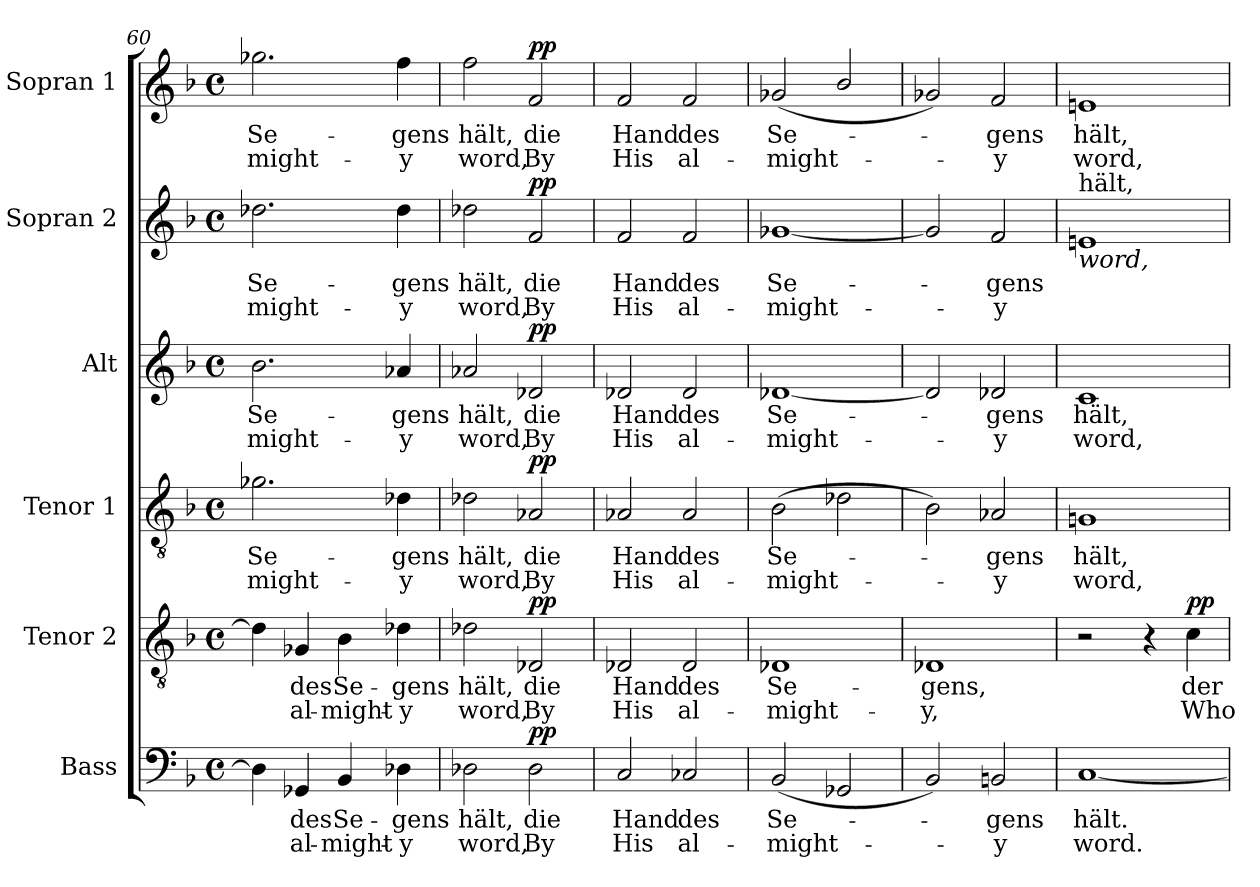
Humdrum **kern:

**kern	**text	**text	**dynam	**kern	**text	**text	**dynam	**kern	**text	**text	**dynam	**kern	**text	**text	**dynam	**kern	**text	**text	**dynam	**kern	**text	**text	**dynam
*part6	*part6	*part6	*part6	*part5	*part5	*part5	*part5	*part4	*part4	*part4	*part4	*part3	*part3	*part3	*part3	*part2	*part2	*part2	*part2	*part1	*part1	*part1	*part1
*staff6	*staff6	*staff6	*staff6	*staff5	*staff5	*staff5	*staff5	*staff4	*staff4	*staff4	*staff4	*staff3	*staff3	*staff3	*staff3	*staff2	*staff2	*staff2	*staff2	*staff1	*staff1	*staff1	*staff1
*I"Bass	*	*	*	*I"Tenor 2	*	*	*	*I"Tenor 1	*	*	*	*I"Alt	*	*	*	*I"Sopran 2	*	*	*	*I"Sopran 1	*	*	*
*clefF4	*	*	*	*clefGv2	*	*	*	*clefGv2	*	*	*	*clefG2	*	*	*	*clefG2	*	*	*	*clefG2	*	*	*
*k[b-]	*	*	*	*k[b-]	*	*	*	*k[b-]	*	*	*	*k[b-]	*	*	*	*k[b-]	*	*	*	*k[b-]	*	*	*
*M4/4	*	*	*	*M4/4	*	*	*	*M4/4	*	*	*	*M4/4	*	*	*	*M4/4	*	*	*	*M4/4	*	*	*
*met(c)	*	*	*	*met(c)	*	*	*	*met(c)	*	*	*	*met(c)	*	*	*	*met(c)	*	*	*	*met(c)	*	*	*
=60	=60	=60	=60	=60	=60	=60	=60	=60	=60	=60	=60	=60	=60	=60	=60	=60	=60	=60	=60	=60	=60	=60	=60
!	!	!	!	!	!	!	!	!	!LO:LY:b	!LO:LY:b	!	!	!LO:LY:b	!LO:LY:b	!	!	!LO:LY:b	!LO:LY:b	!	!	!LO:LY:b	!LO:LY:b	!
4D-\]	.	.	.	4d-\]	.	.	.	2.g-X\	Se-	-might-	.	2.b-\	Se-	-might-	.	2.dd-X\	Se-	-might-	.	2.gg-X\	Se-	-might-	.
!	!LO:LY:b	!LO:LY:b	!	!	!LO:LY:b	!LO:LY:b	!	!	!	!	!	!	!	!	!	!	!	!	!	!	!	!	!
4GG-X/	des	al-	.	4G-X/	des	al-	.	.	.	.	.	.	.	.	.	.	.	.	.	.	.	.	.
!	!LO:LY:b	!LO:LY:b	!	!	!LO:LY:b	!LO:LY:b	!	!	!	!	!	!	!	!	!	!	!	!	!	!	!	!	!
4BB-/	Se-	-might-	.	4B-\	Se-	-might-	.	.	.	.	.	.	.	.	.	.	.	.	.	.	.	.	.
!	!LO:LY:b	!LO:LY:b	!	!	!LO:LY:b	!LO:LY:b	!	!	!LO:LY:b	!LO:LY:b	!	!	!LO:LY:b	!LO:LY:b	!	!	!LO:LY:b	!LO:LY:b	!	!	!LO:LY:b	!LO:LY:b	!
4D-X\	-gens	-y	.	4d-X\	-gens	-y	.	4d-X\	-gens	-y	.	4a-X/	-gens	-y	.	4dd-\	-gens	-y	.	4ff\	-gens	-y	.
=61	=61	=61	=61	=61	=61	=61	=61	=61	=61	=61	=61	=61	=61	=61	=61	=61	=61	=61	=61	=61	=61	=61	=61
!	!LO:LY:b	!LO:LY:b	!	!	!LO:LY:b	!LO:LY:b	!	!	!LO:LY:b	!LO:LY:b	!	!	!LO:LY:b	!LO:LY:b	!	!	!LO:LY:b	!LO:LY:b	!	!	!LO:LY:b	!LO:LY:b	!
2D-X\	hält,	word,	.	2d-X\	hält,	word,	.	2d-X\	hält,	word,	.	2a-X/	hält,	word,	.	2dd-X\	hält,	word,	.	2ff\	hält,	word,	.
!	!LO:LY:b	!LO:LY:b	!LO:DY:a	!	!LO:LY:b	!LO:LY:b	!LO:DY:a	!	!LO:LY:b	!LO:LY:b	!LO:DY:a	!	!LO:LY:b	!LO:LY:b	!LO:DY:a	!	!LO:LY:b	!LO:LY:b	!LO:DY:a	!	!LO:LY:b	!LO:LY:b	!LO:DY:a
2D-\	die	By	pp	2D-X/	die	By	pp	2A-X/	die	By	pp	2d-X/	die	By	pp	2f/	die	By	pp	2f/	die	By	pp
=62	=62	=62	=62	=62	=62	=62	=62	=62	=62	=62	=62	=62	=62	=62	=62	=62	=62	=62	=62	=62	=62	=62	=62
!	!LO:LY:b	!LO:LY:b	!	!	!LO:LY:b	!LO:LY:b	!	!	!LO:LY:b	!LO:LY:b	!	!	!LO:LY:b	!LO:LY:b	!	!	!LO:LY:b	!LO:LY:b	!	!	!LO:LY:b	!LO:LY:b	!
2C/	Hand	His	.	2D-X/	Hand	His	.	2A-X/	Hand	His	.	2d-X/	Hand	His	.	2f/	Hand	His	.	2f/	Hand	His	.
!	!LO:LY:b	!LO:LY:b	!	!	!LO:LY:b	!LO:LY:b	!	!	!LO:LY:b	!LO:LY:b	!	!	!LO:LY:b	!LO:LY:b	!	!	!LO:LY:b	!LO:LY:b	!	!	!LO:LY:b	!LO:LY:b	!
2C-X/	des	al-	.	2D-/	des	al-	.	2A-/	des	al-	.	2d-/	des	al-	.	2f/	des	al-	.	2f/	des	al-	.
=63	=63	=63	=63	=63	=63	=63	=63	=63	=63	=63	=63	=63	=63	=63	=63	=63	=63	=63	=63	=63	=63	=63	=63
!	!LO:LY:b	!LO:LY:b	!	!	!LO:LY:b	!LO:LY:b	!	!	!LO:LY:b	!LO:LY:b	!	!	!LO:LY:b	!LO:LY:b	!	!	!LO:LY:b	!LO:LY:b	!	!	!LO:LY:b	!LO:LY:b	!
(2BB-/	Se-	-might-	.	1D-X	Se-	-might-	.	(2B-\	Se-	-might-	.	[1d-X	Se-	-might-	.	[1g-X	Se-	-might-	.	(2g-X/	Se-	-might-	.
2GG-X/	.	.	.	.	.	.	.	2d-X\	.	.	.	.	.	.	.	.	.	.	.	2b-/	.	.	.
=64	=64	=64	=64	=64	=64	=64	=64	=64	=64	=64	=64	=64	=64	=64	=64	=64	=64	=64	=64	=64	=64	=64	=64
!	!	!	!	!	!LO:LY:b	!LO:LY:b	!	!	!	!	!	!	!	!	!	!	!	!	!	!	!	!	!
2BB-/)	.	.	.	1D-X	-gens,	-y,	.	2B-\)	.	.	.	2d-/]	.	.	.	2g-/]	.	.	.	2g-X/)	.	.	.
!	!LO:LY:b	!LO:LY:b	!	!	!	!	!	!	!LO:LY:b	!LO:LY:b	!	!	!LO:LY:b	!LO:LY:b	!	!	!LO:LY:b	!LO:LY:b	!	!	!LO:LY:b	!LO:LY:b	!
2BBn/	-gens	-y	.	.	.	.	.	2A-X/	-gens	-y	.	2d-X/	-gens	-y	.	2f/	-gens	-y	.	2f/	-gens	-y	.
!!LO:LB:g=z
=65	=65	=65	=65	=65	=65	=65	=65	=65	=65	=65	=65	=65	=65	=65	=65	=65	=65	=65	=65	=65	=65	=65	=65
!	!	!	!	!	!	!	!	!	!	!	!	!	!	!	!	!LO:TX:a:t=hält,	!	!	!	!	!	!	!
!	!	!	!	!	!	!	!	!	!	!	!	!	!	!	!	!LO:TX:b:i:t=word,	!	!	!	!	!	!	!
!	!LO:LY:b	!LO:LY:b	!	!	!	!	!	!	!LO:LY:b	!LO:LY:b	!	!	!LO:LY:b	!LO:LY:b	!	!	!	!	!	!	!LO:LY:b	!LO:LY:b	!
[1C	hält.	word.	.	2r	.	.	.	1Gn	hält,	word,	.	1c	hält,	word,	.	1en	.	.	.	1en	hält,	word,	.
.	.	.	.	4r	.	.	.	.	.	.	.	.	.	.	.	.	.	.	.	.	.	.	.
!	!	!	!	!	!LO:LY:b	!LO:LY:b	!LO:DY:a	!	!	!	!	!	!	!	!	!	!	!	!	!	!	!	!
.	.	.	.	4c\	der	Who	pp	.	.	.	.	.	.	.	.	.	.	.	.	.	.	.	.
=	=	=	=	=	=	=	=	=	=	=	=	=	=	=	=	=	=	=	=	=	=	=	=
*-	*-	*-	*-	*-	*-	*-	*-	*-	*-	*-	*-	*-	*-	*-	*-	*-	*-	*-	*-	*-	*-	*-	*-
